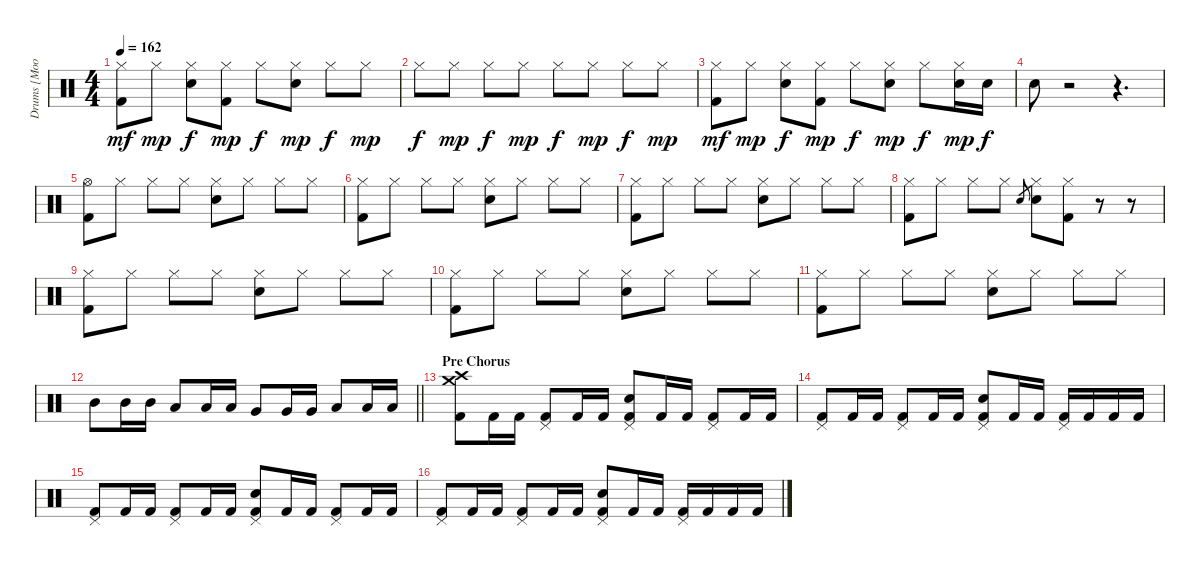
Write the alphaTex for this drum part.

\track ("Drums [Moose]" "Drums [Moo") {instrument percussion}
\staff {score}
\articulation defaults
\ts (4 4)
\tempo 162
\clef neutral
\ks c
("Kick (hit) 2" "Hi-Hat (closed)").8{dy mf} "Hi-Hat (closed)".8{dy mp} ("Snare (hit) 2" "Hi-Hat (closed)").8{dy f} ("Kick (hit) 2" "Hi-Hat (closed)").8{dy mp} "Hi-Hat (closed)".8{dy f} ("Snare (hit) 2" "Hi-Hat (closed)").8{dy mp} "Hi-Hat (closed)".8{dy f} "Hi-Hat (closed)".8{dy mp} |
"Hi-Hat (closed)".8{dy f} "Hi-Hat (closed)".8{dy mp} "Hi-Hat (closed)".8{dy f} "Hi-Hat (closed)".8{dy mp} "Hi-Hat (closed)".8{dy f} "Hi-Hat (closed)".8{dy mp} "Hi-Hat (closed)".8{dy f} "Hi-Hat (closed)".8{dy mp} |
("Kick (hit) 2" "Hi-Hat (closed)").8{dy mf} "Hi-Hat (closed)".8{dy mp} ("Snare (hit) 2" "Hi-Hat (closed)").8{dy f} ("Kick (hit) 2" "Hi-Hat (closed)").8{dy mp} "Hi-Hat (closed)".8{dy f} ("Snare (hit) 2" "Hi-Hat (closed)").8{dy mp} "Hi-Hat (closed)".8{dy f} ("Snare (hit) 2" "Hi-Hat (closed)").16{dy mp} "Snare (hit) 2".16{dy f} |
"Snare (hit) 2".8 r.2 r.4{d} |
("Kick (hit) 2" "Hi-Hat (open)").8 "Hi-Hat (closed)".8 "Hi-Hat (closed)".8 "Hi-Hat (closed)".8 ("Snare (hit) 2" "Hi-Hat (closed)").8 "Hi-Hat (closed)".8 "Hi-Hat (closed)".8 "Hi-Hat (closed)".8 |
("Kick (hit) 2" "Hi-Hat (closed)").8 "Hi-Hat (closed)".8 "Hi-Hat (closed)".8 "Hi-Hat (closed)".8 ("Snare (hit) 2" "Hi-Hat (closed)").8 "Hi-Hat (closed)".8 "Hi-Hat (closed)".8 "Hi-Hat (closed)".8 |
("Kick (hit) 2" "Hi-Hat (closed)").8 "Hi-Hat (closed)".8 "Hi-Hat (closed)".8 "Hi-Hat (closed)".8 ("Snare (hit) 2" "Hi-Hat (closed)").8 "Hi-Hat (closed)".8 "Hi-Hat (closed)".8 "Hi-Hat (closed)".8 |
("Kick (hit) 2" "Hi-Hat (closed)").8 "Hi-Hat (closed)".8 "Hi-Hat (closed)".8 "Hi-Hat (closed)".8 "Snare (hit) 2".8{gr} ("Snare (hit) 2" "Hi-Hat (closed)").8 ("Kick (hit) 2" "Hi-Hat (closed)").8 r.8 r.8 |
("Kick (hit) 2" "Hi-Hat (closed)").8 "Hi-Hat (closed)".8 "Hi-Hat (closed)".8 "Hi-Hat (closed)".8 ("Snare (hit) 2" "Hi-Hat (closed)").8 "Hi-Hat (closed)".8 "Hi-Hat (closed)".8 "Hi-Hat (closed)".8 |
("Kick (hit) 2" "Hi-Hat (closed)").8 "Hi-Hat (closed)".8 "Hi-Hat (closed)".8 "Hi-Hat (closed)".8 ("Snare (hit) 2" "Hi-Hat (closed)").8 "Hi-Hat (closed)".8 "Hi-Hat (closed)".8 "Hi-Hat (closed)".8 |
("Kick (hit) 2" "Hi-Hat (closed)").8 "Hi-Hat (closed)".8 "Hi-Hat (closed)".8 "Hi-Hat (closed)".8 ("Snare (hit) 2" "Hi-Hat (closed)").8 "Hi-Hat (closed)".8 "Hi-Hat (closed)".8 "Hi-Hat (closed)".8 |
\barLineRight lightlight "Mid Tom (hit)".8 "Mid Tom (hit)".16 "Mid Tom (hit)".16 "Low Tom (hit)".8 "Low Tom (hit)".16 "Low Tom (hit)".16 "Very Low Tom (hit)".8 "Very Low Tom (hit)".16 "Very Low Tom (hit)".16 "Low Floor Tom (hit)".8 "Low Floor Tom (hit)".16 "Low Floor Tom (hit)".16
|
\section ("" "Pre Chorus")
("Kick (hit) 2" "Crash high (hit)" "Crash medium (hit)").8 "Kick (hit) 2".16 "Kick (hit) 2".16 ("Kick (hit) 2" "Pedal Hi-Hat (hit)").8 "Kick (hit) 2".16 "Kick (hit) 2".16 ("Kick (hit) 2" "Snare (hit) 2" "Pedal Hi-Hat (hit)").8 "Kick (hit) 2".16 "Kick (hit) 2".16 ("Kick (hit) 2" "Pedal Hi-Hat (hit)").8 "Kick (hit) 2".16 "Kick (hit) 2".16 |
("Kick (hit) 2" "Pedal Hi-Hat (hit)").8 "Kick (hit) 2".16 "Kick (hit) 2".16 ("Kick (hit) 2" "Pedal Hi-Hat (hit)").8 "Kick (hit) 2".16 "Kick (hit) 2".16 ("Kick (hit) 2" "Snare (hit) 2" "Pedal Hi-Hat (hit)").8 "Kick (hit) 2".16 "Kick (hit) 2".16 ("Kick (hit) 2" "Pedal Hi-Hat (hit)").16 "Kick (hit) 2".16 "Kick (hit) 2".16 "Kick (hit) 2".16 |
("Kick (hit) 2" "Pedal Hi-Hat (hit)").8 "Kick (hit) 2".16 "Kick (hit) 2".16 ("Kick (hit) 2" "Pedal Hi-Hat (hit)").8 "Kick (hit) 2".16 "Kick (hit) 2".16 ("Kick (hit) 2" "Snare (hit) 2" "Pedal Hi-Hat (hit)").8 "Kick (hit) 2".16 "Kick (hit) 2".16 ("Kick (hit) 2" "Pedal Hi-Hat (hit)").8 "Kick (hit) 2".16 "Kick (hit) 2".16 |
("Kick (hit) 2" "Pedal Hi-Hat (hit)").8 "Kick (hit) 2".16 "Kick (hit) 2".16 ("Kick (hit) 2" "Pedal Hi-Hat (hit)").8 "Kick (hit) 2".16 "Kick (hit) 2".16 ("Kick (hit) 2" "Snare (hit) 2" "Pedal Hi-Hat (hit)").8 "Kick (hit) 2".16 "Kick (hit) 2".16 ("Kick (hit) 2" "Pedal Hi-Hat (hit)").16 "Kick (hit) 2".16 "Kick (hit) 2".16 "Kick (hit) 2".16
